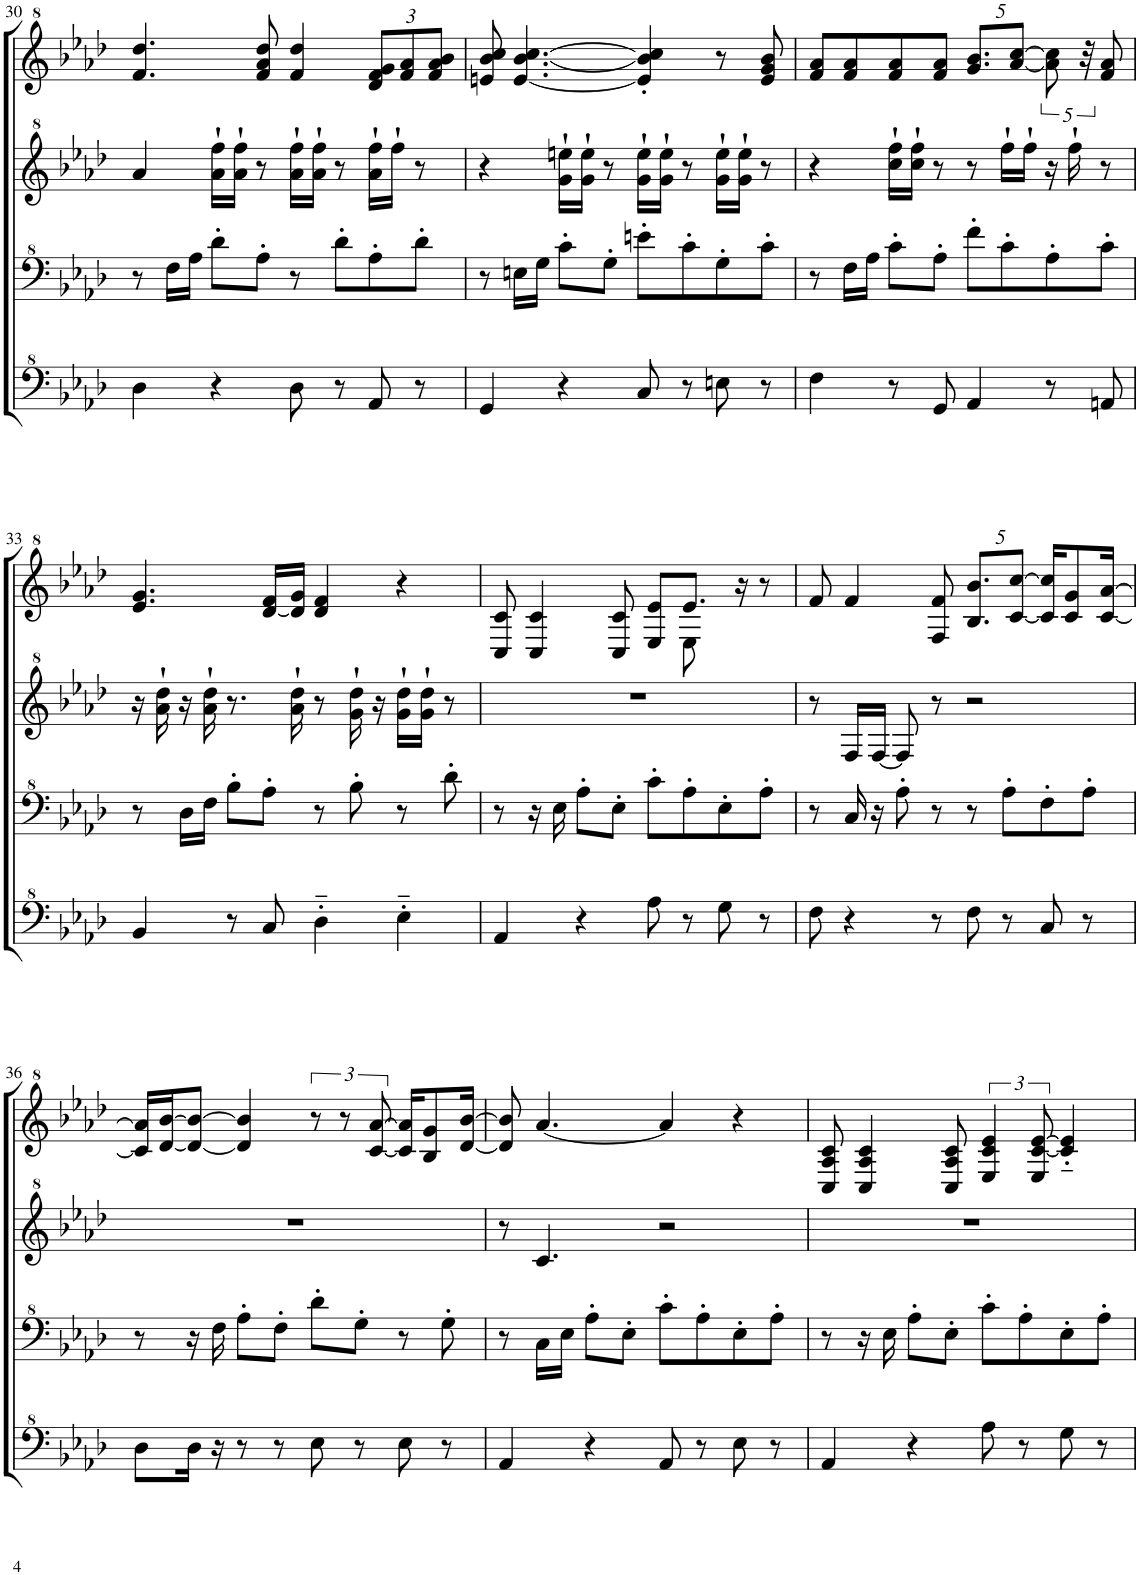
**kern	**kern	**kern	**kern
*part1	*part1	*part1	*part1
*staff4	*staff3	*staff2	*staff1
*I"Model III	*	*	*
!!LO:PB:g=z
*clefF^4	*clefF^4	*clefG^2	*clefG^2
*k[b-e-a-d-]	*k[b-e-a-d-]	*k[b-e-a-d-]	*k[b-e-a-d-]
*M4/4	*M4/4	*M4/4	*M4/4
=30	=30	=30	=30
4d-\	8r	4aa-/	4.ff/ 4.ddd-/
.	16f\LL	.	.
.	16a-\JJ	.	.
4r	8dd-'\L	16aa-\` 16fff\`LL	.
.	.	16aa-\` 16fff\`JJ	.
.	8a-'\J	8r	8ff/ 8aa-/ 8ddd-/
8d-\	8r	16aa-\` 16fff\`LL	4ff/ 4ddd-/
.	.	16aa-\` 16fff\`JJ	.
8r	8dd-'\L	8r	.
*	*	*	*Xbrackettup
8A-/	8a-'\	16aa-\` 16fff\`LL	12dd-/ 12ff/ 12gg/L
.	.	16fff`\JJ	.
.	.	.	12ff/ 12aa-/
8r	8dd-'\J	8r	.
.	.	.	12ff/ 12aa-/ 12bb-/J
=31	=31	=31	=31
4G/	8r	4r	8een/ 8bb-/ 8ccc/
.	16en\LL	.	[4.ee/ [4.bb-/ [4.ccc/
.	16g\JJ	.	.
4r	8cc'\L	16gg\` 16eeen\`LL	.
.	.	16gg\` 16eee\`JJ	.
.	8g'\J	8r	.
8c/	8een'\L	16gg\` 16eee\`LL	4ee/]' 4bb-/]' 4ccc/]'
.	.	16gg\` 16eee\`JJ	.
8r	8cc'\	8r	.
8en\	8g'\	16gg\` 16eee\`LL	8r
.	.	16gg\` 16eee\`JJ	.
8r	8cc'\J	8r	8ee/ 8gg/ 8bb-/
=32	=32	=32	=32
4f\	8r	4r	8ff/ 8aa-/L
.	16f\LL	.	8ff/ 8aa-/
.	16a-\JJ	.	.
8r	8cc'\L	16ccc\` 16fff\`LL	8ff/ 8aa-/
.	.	16ccc\` 16fff\`JJ	.
8G/	8a-'\J	8r	8ff/ 8aa-/J
4A-/	8ff'\L	8r	10.gg/ 10.bb-/L
.	8cc'\	16fff`\LL	.
.	.	.	[10aa-/ [10ccc/J
.	.	16fff`\JJ	.
*	*	*	*brackettup
8r	8a-'\	16r	10aa-\] 10ccc\]
.	.	16fff`\	.
.	.	.	40r
8An/	8cc'\J	8r	8ff/ 8aa-/
!!LO:LB:g=z
=33	=33	=33	=33
4B-/	8r	16r	4.ee-/ 4.gg/
.	.	16aa-\` 16ddd-\`	.
.	16d-\LL	16r	.
.	16f\JJ	16aa-\` 16ddd-\`	.
8r	8b-'\L	8.r	.
8c/	8a-'\J	.	[16dd-/ 16ff/LL
.	.	16aa-\` 16ddd-\`	16dd-/] 16gg/JJ
4d-'~\	8r	8r	4dd-/ 4ff/
.	8b-'\	16gg\` 16ddd-\`	.
.	.	16r	.
4e-'~\	8r	16gg\` 16ddd-\`LL	4r
.	.	16gg\` 16ddd-\`JJ	.
.	8dd-'\	8r	.
=34	=34	=34	=34
*	*	*	*^
4A-/	8r	1r	8c/ 8cc/	8ryy
*	*	*	*v	*v
.	16r	.	4c/ 4cc/
.	16e-\	.	.
4r	8a-'\L	.	.
.	8e-'\J	.	8c/ 8cc/
8a-\	8cc'\L	.	8e-/ 8ee-/L
*	*	*	*^
8r	8a-'\	.	8.ee-/J	8e-\
8g\	8e-'\	.	.	4ryy
.	.	.	16r	.
8r	8a-'\J	.	8r	.
*	*	*	*v	*v
=35	=35	=35	=35
8f\	8r	8r	8ff/
4r	16c/	16f/LL	4ff/
.	16r	[16f/JJ	.
.	8a-'\	8f/]	.
8r	8r	8r	8f/ 8ff/
*	*	*	*Xbrackettup
8f\	8r	2r	10.b-/ 10.bb-/L
8r	8a-'\L	.	.
.	.	.	[10cc/ [10ccc/J
8c/	8f'\	.	16cc/] 16ccc/]KL
.	.	.	8cc/ 8gg/
8r	8a-'\J	.	.
.	.	.	[16cc/ [16aa-/Jk
!!LO:LB:g=z
=36	=36	=36	=36
8d-\L	8r	1r	16cc/] 16aa-/]LL
.	.	.	[16dd-/ [16bb-/J
16d-\Jk	16r	.	8dd-/_ 8bb-/_J
16r	16f\	.	.
8r	8a-'\L	.	4dd-/] 4bb-/]
8r	8f'\J	.	.
*	*	*	*brackettup
8e-\	8dd-'\L	.	12r
.	.	.	12r
8r	8g'\J	.	.
.	.	.	[12cc/ [12aa-/
8e-\	8r	.	16cc/] 16aa-/]KL
.	.	.	8b-/ 8gg/
8r	8g'\	.	.
.	.	.	[16dd-/ [16bb-/Jk
=37	=37	=37	=37
4A-/	8r	8r	8dd-/] 8bb-/]
.	16c\LL	4.cc/	[4.aa-/
.	16e-\JJ	.	.
4r	8a-'\L	.	.
.	8e-'\J	.	.
8A-/	8cc'\L	2r	4aa-/]
8r	8a-'\	.	.
8e-\	8e-'\	.	4r
8r	8a-'\J	.	.
=38	=38	=38	=38
4A-/	8r	1r	8c/ 8a-/ 8cc/
.	16r	.	4c/ 4a-/ 4cc/
.	16e-\	.	.
4r	8a-'\L	.	.
.	8e-'\J	.	8c/ 8a-/ 8cc/
8a-\	8cc'\L	.	6e-/ 6cc/ 6ee-/
8r	8a-'\	.	.
.	.	.	12e-/ [12cc/ [12ee-/
8g\	8e-'\	.	4cc/]'~ 4ee-/]'~
8r	8a-'\J	.	.
=	=	=	=
*-	*-	*-	*-
